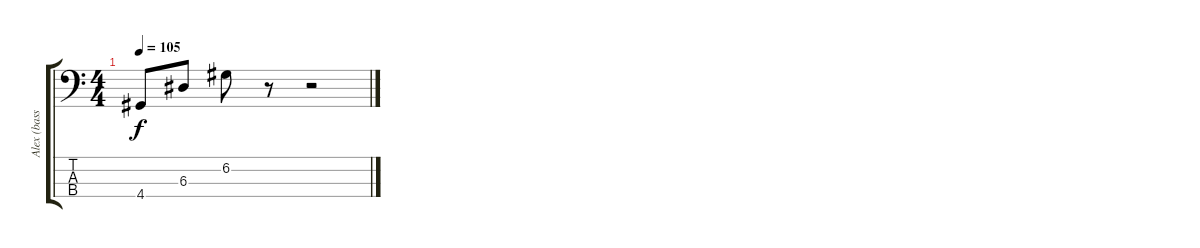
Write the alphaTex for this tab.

\track ("Alex (bass)" "Alex (bass") {instrument electricbasspick}
\staff {score tabs}
\tuning (G2 D2 A1 E1) {hide}
\ts (4 4)
\tempo 105
\clef f4
\ks c
4.4.8{dy f} 6.3.8 6.2.8 r.8 r.2
